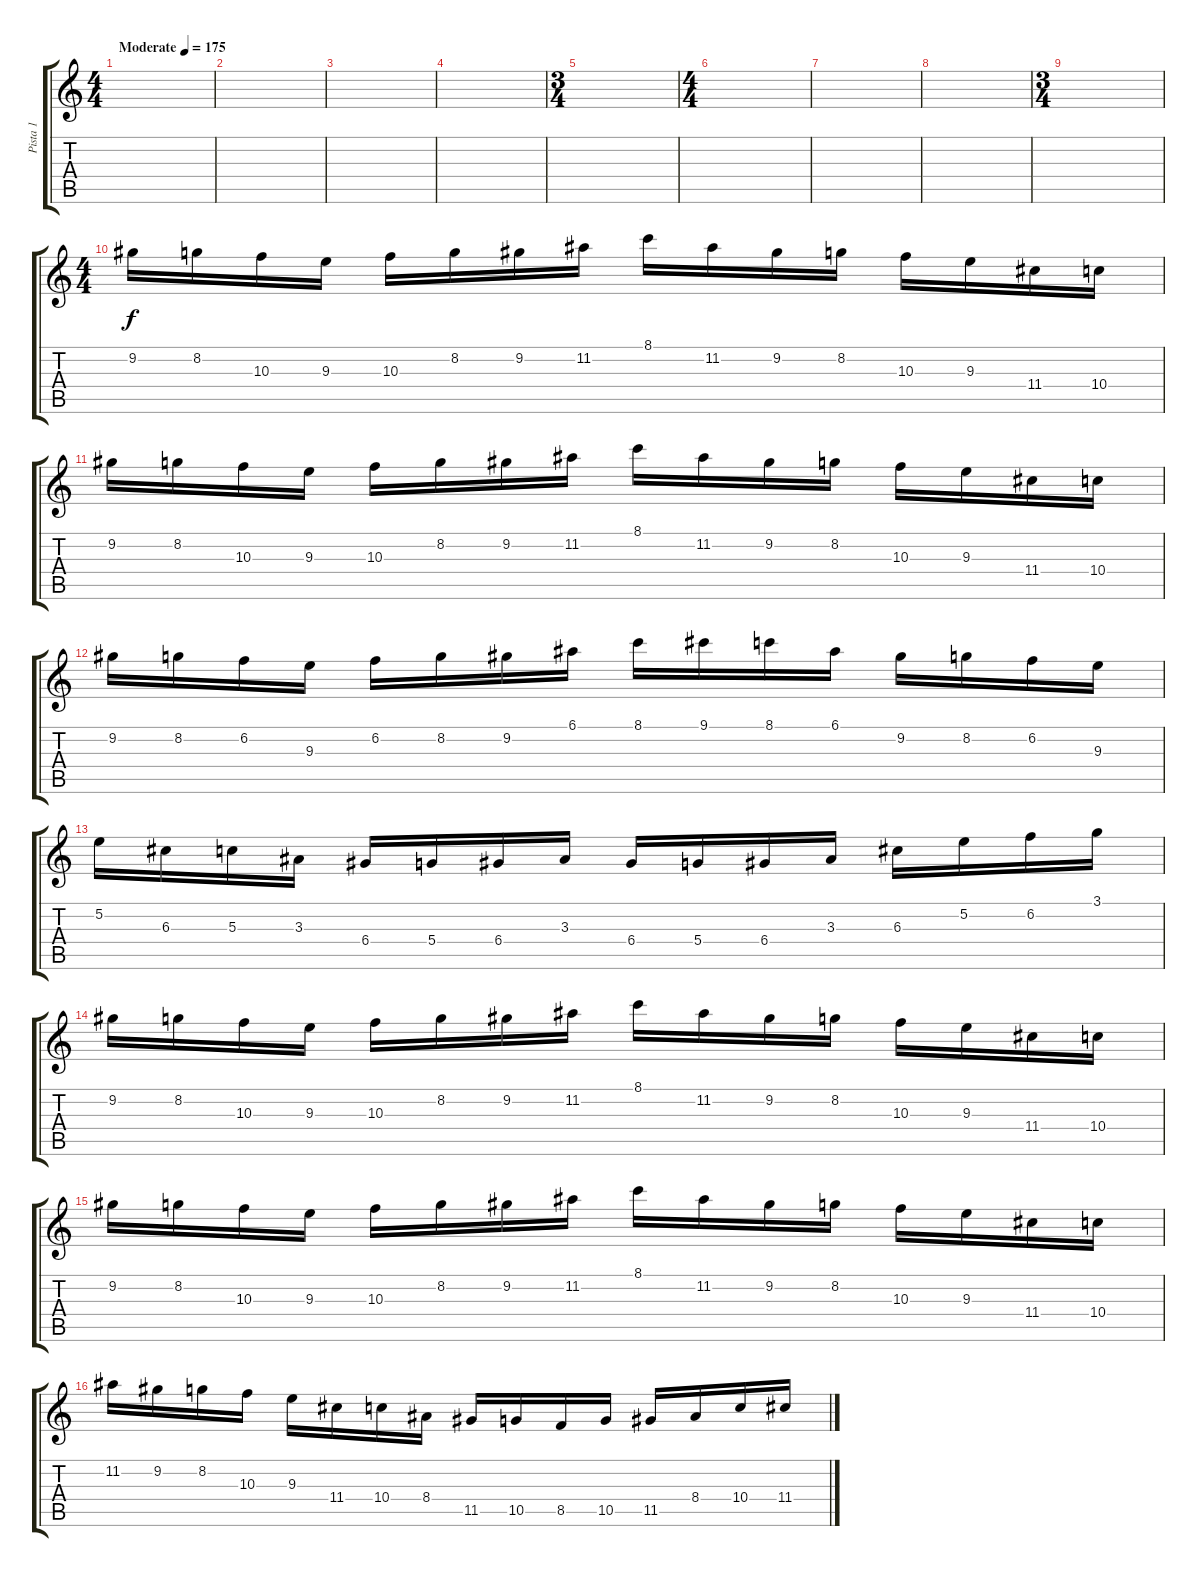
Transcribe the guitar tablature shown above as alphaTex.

\track ("Pista 1" "Pista 1") {instrument distortionguitar}
\staff {score tabs}
\tuning (E4 B3 G3 D3 A2 E2) {hide}
\ts (4 4)
\tempo (175 "Moderate")
\clef g2
\ks c
|
|
|
|
\ts (3 4)
|
\ts (4 4)
|
|
|
\ts (3 4)
|
\ts (4 4)
9.2.16 8.2.16 10.3.16 9.3.16 10.3.16 8.2.16 9.2.16 11.2.16 8.1.16 11.2.16 9.2.16 8.2.16 10.3.16 9.3.16 11.4.16 10.4.16 |
9.2.16 8.2.16 10.3.16 9.3.16 10.3.16 8.2.16 9.2.16 11.2.16 8.1.16 11.2.16 9.2.16 8.2.16 10.3.16 9.3.16 11.4.16 10.4.16 |
9.2.16 8.2.16 6.2.16 9.3.16 6.2.16 8.2.16 9.2.16 6.1.16 8.1.16 9.1.16 8.1.16 6.1.16 9.2.16 8.2.16 6.2.16 9.3.16 |
5.2.16 6.3.16 5.3.16 3.3.16 6.4.16 5.4.16 6.4.16 3.3.16 6.4.16 5.4.16 6.4.16 3.3.16 6.3.16 5.2.16 6.2.16 3.1.16 |
9.2.16 8.2.16 10.3.16 9.3.16 10.3.16 8.2.16 9.2.16 11.2.16 8.1.16 11.2.16 9.2.16 8.2.16 10.3.16 9.3.16 11.4.16 10.4.16 |
9.2.16 8.2.16 10.3.16 9.3.16 10.3.16 8.2.16 9.2.16 11.2.16 8.1.16 11.2.16 9.2.16 8.2.16 10.3.16 9.3.16 11.4.16 10.4.16 |
11.2.16 9.2.16 8.2.16 10.3.16 9.3.16 11.4.16 10.4.16 8.4.16 11.5.16 10.5.16 8.5.16 10.5.16 11.5.16 8.4.16 10.4.16 11.4.16
